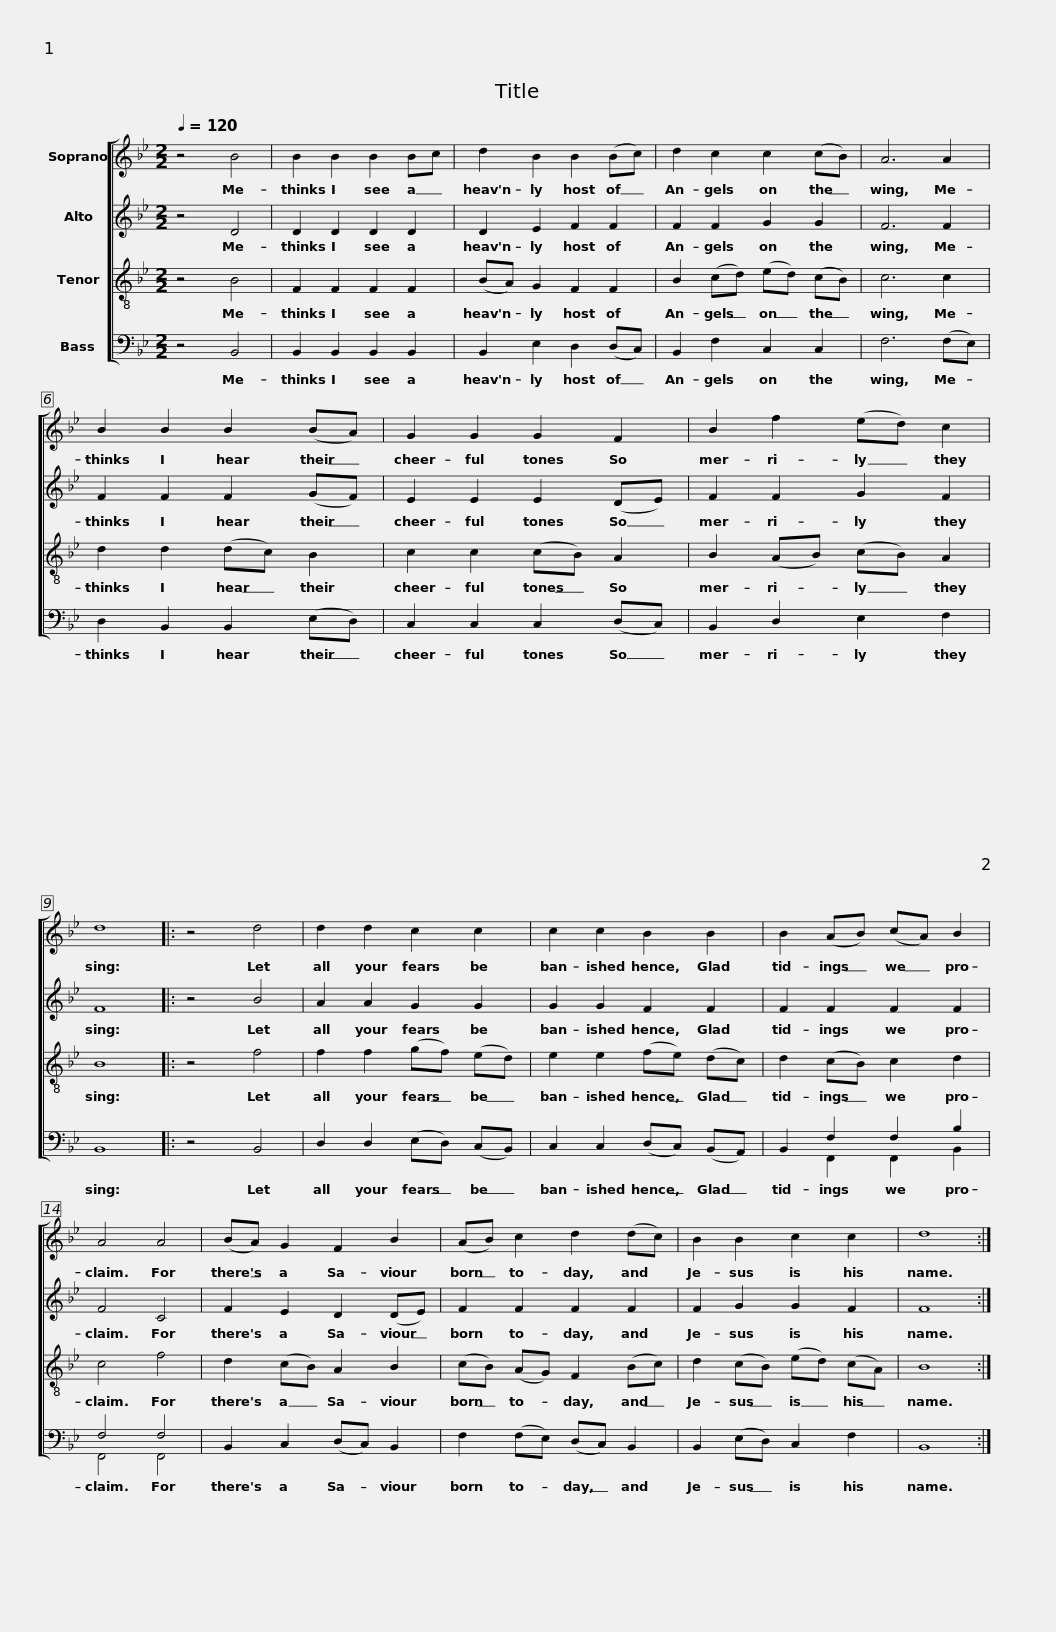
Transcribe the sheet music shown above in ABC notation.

X:1
%%score [ 1 2 3 ( 4 5 ) ]
L:1/8
Q:1/4=120
M:2/2
I:linebreak $
K:Bb
V:1 treble
V:2 treble
V:3 treble-8
V:4 bass
V:5 bass
V:1
 z4 B4 | B2 B2 B2 Bc | d2 B2 B2 (Bc) | d2 c2 c2 (cB) |$ A6 A2 | %5
 B2 B2 B2 (BA) | G2 G2 G2 F2 | B2 f2 (ed) c2 | d8 |:$ z4 d4 | %10
 d2 d2 c2 c2 | c2 c2 B2 B2 | B2 (AB) (cA) B2 |$ A4 A4 | (BA) G2 F2 B2 | %15
 (AB) c2 d2 (dc) | B2 B2 c2 c2 | d8 :| %18
V:2
 z4 D4 | D2 D2 D2 D2 | D2 E2 F2 F2 | F2 F2 G2 G2 |$ F6 F2 | %5
 F2 F2 F2 (GF) | E2 E2 E2 (DE) | F2 F2 G2 F2 | F8 |:$ z4 B4 | %10
 A2 A2 G2 G2 | G2 G2 F2 F2 | F2 F2 F2 F2 |$ F4 C4 | F2 E2 D2 (DE) | %15
 F2 F2 F2 F2 | F2 G2 G2 F2 | F8 :| %18
V:3
 z4 B4 | F2 F2 F2 F2 | (BA) G2 F2 F2 | B2 (cd) (ed) (cB) |$ c6 c2 | %5
 d2 d2 (dc) B2 | c2 c2 (cB) A2 | B2 (AB) (cB) A2 | B8 |:$ z4 f4 | %10
 f2 f2 (gf) (ed) | e2 e2 (fe) (dc) | d2 (cB) c2 d2 |$ c4 f4 | d2 (cB) A2 B2 | %15
 (cB) (AG) F2 (Bc) | d2 (cB) (ed) (cA) | B8 :| %18
V:4
 z4 B,,4 | B,,2 B,,2 B,,2 B,,2 | B,,2 E,2 D,2 (D,C,) | B,,2 F,2 C,2 C,2 |$ F,6 (F,E,) | %5
 D,2 B,,2 B,,2 (E,D,) | C,2 C,2 C,2 (D,C,) | B,,2 D,2 E,2 F,2 | B,,8 |:$ z4 B,,4 | %10
 D,2 D,2 (E,D,) (C,B,,) | C,2 C,2 (D,C,) (B,,A,,) | B,,2 F,2 F,2 B,2 |$ F,4 F,4 | B,,2 C,2 (D,C,) B,,2 | %15
 F,2 (F,E,) (D,C,) B,,2 | B,,2 (E,D,) C,2 F,2 | B,,8 :| %18
V:5
 x8 | x8 | x8 | x8 |$ x8 | %5
 x8 | x8 | x8 | x8 |:$ x8 | %10
 x8 | x8 | x2 F,,2 F,,2 B,,2 |$ F,,4 F,,4 | x8 | %15
 x8 | x8 | x8 :| %18
